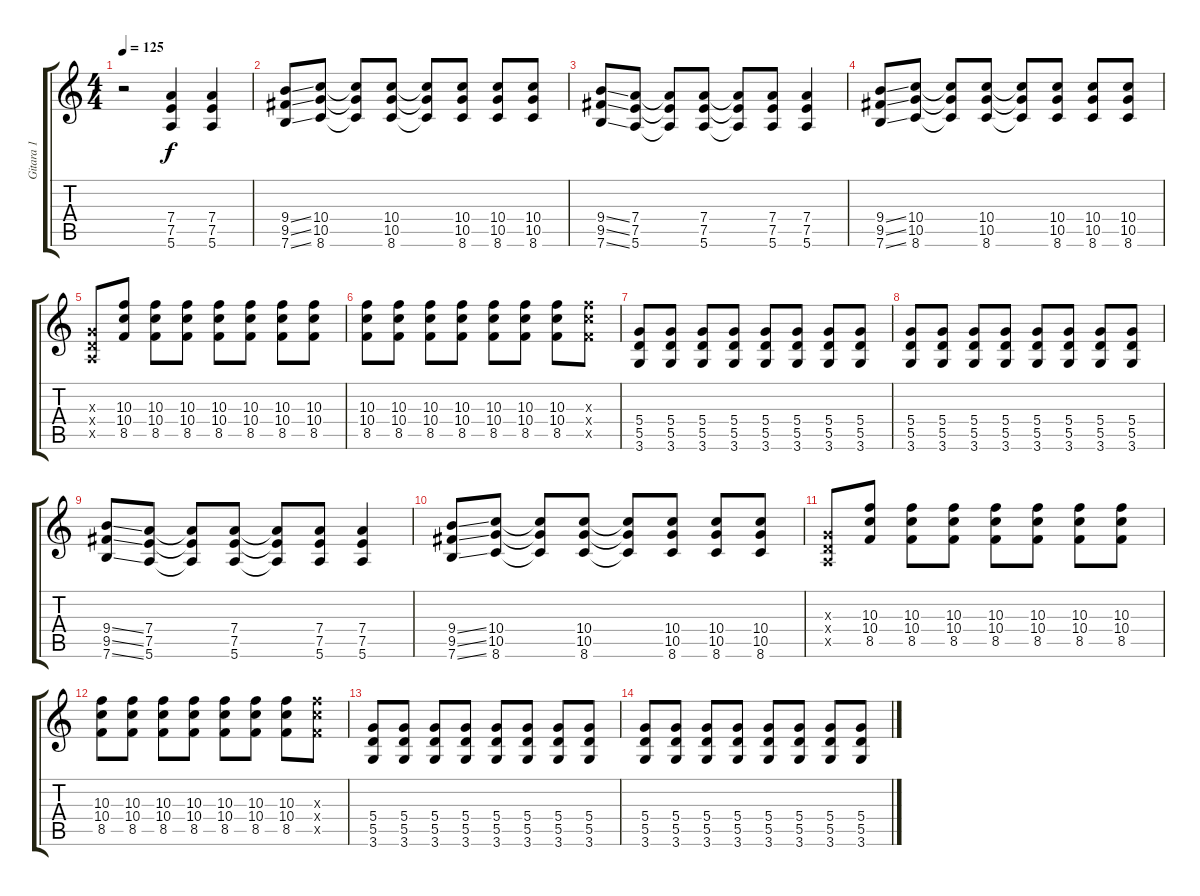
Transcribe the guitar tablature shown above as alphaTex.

\track ("Gitara 1" "Gitara 1") {instrument overdrivenguitar}
\staff {score tabs}
\tuning (E4 B3 G3 D3 A2 E2) {hide}
\ts (4 4)
\tempo 125
\clef g2
\ks c
r.2{dy f instrument overdrivenguitar} (7.4 7.5 5.6).4 (7.4 7.5 5.6).4 |
(9.4{ss} 9.5{ss} 7.6{ss}).8 (10.4 10.5 8.6).8 (10.4{t} 10.5{t} 8.6{t}).8 (10.4 10.5 8.6).8 (10.4{t} 10.5{t} 8.6{t}).8 (10.4 10.5 8.6).8 (10.4 10.5 8.6).8 (10.4 10.5 8.6).8 |
(9.4{ss} 9.5{ss} 7.6{ss}).8 (7.4 7.5 5.6).8 (7.4{t} 7.5{t} 5.6{t}).8 (7.4 7.5 5.6).8 (7.4{t} 7.5{t} 5.6{t}).8 (7.4 7.5 5.6).8 (7.4 7.5 5.6).4 |
(9.4{ss} 9.5{ss} 7.6{ss}).8 (10.4 10.5 8.6).8 (10.4{t} 10.5{t} 8.6{t}).8 (10.4 10.5 8.6).8 (10.4{t} 10.5{t} 8.6{t}).8 (10.4 10.5 8.6).8 (10.4 10.5 8.6).8 (10.4 10.5 8.6).8 |
(0.3{x} 0.4{x} 0.5{x}).8 (10.3 10.4 8.5).8 (10.3 10.4 8.5).8 (10.3 10.4 8.5).8 (10.3 10.4 8.5).8 (10.3 10.4 8.5).8 (10.3 10.4 8.5).8 (10.3 10.4 8.5).8 |
(10.3 10.4 8.5).8 (10.3 10.4 8.5).8 (10.3 10.4 8.5).8 (10.3 10.4 8.5).8 (10.3 10.4 8.5).8 (10.3 10.4 8.5).8 (10.3 10.4 8.5).8 (10.3{x} 10.4{x} 8.5{x}).8 |
(5.4 5.5 3.6).8 (5.4 5.5 3.6).8 (5.4 5.5 3.6).8 (5.4 5.5 3.6).8 (5.4 5.5 3.6).8 (5.4 5.5 3.6).8 (5.4 5.5 3.6).8 (5.4 5.5 3.6).8 |
(5.4 5.5 3.6).8 (5.4 5.5 3.6).8 (5.4 5.5 3.6).8 (5.4 5.5 3.6).8 (5.4 5.5 3.6).8 (5.4 5.5 3.6).8 (5.4 5.5 3.6).8 (5.4 5.5 3.6).8 |
(9.4{ss} 9.5{ss} 7.6{ss}).8 (7.4 7.5 5.6).8 (7.4{t} 7.5{t} 5.6{t}).8 (7.4 7.5 5.6).8 (7.4{t} 7.5{t} 5.6{t}).8 (7.4 7.5 5.6).8 (7.4 7.5 5.6).4 |
(9.4{ss} 9.5{ss} 7.6{ss}).8 (10.4 10.5 8.6).8 (10.4{t} 10.5{t} 8.6{t}).8 (10.4 10.5 8.6).8 (10.4{t} 10.5{t} 8.6{t}).8 (10.4 10.5 8.6).8 (10.4 10.5 8.6).8 (10.4 10.5 8.6).8 |
(0.3{x} 0.4{x} 0.5{x}).8 (10.3 10.4 8.5).8 (10.3 10.4 8.5).8 (10.3 10.4 8.5).8 (10.3 10.4 8.5).8 (10.3 10.4 8.5).8 (10.3 10.4 8.5).8 (10.3 10.4 8.5).8 |
(10.3 10.4 8.5).8 (10.3 10.4 8.5).8 (10.3 10.4 8.5).8 (10.3 10.4 8.5).8 (10.3 10.4 8.5).8 (10.3 10.4 8.5).8 (10.3 10.4 8.5).8 (10.3{x} 10.4{x} 8.5{x}).8 |
(5.4 5.5 3.6).8 (5.4 5.5 3.6).8 (5.4 5.5 3.6).8 (5.4 5.5 3.6).8 (5.4 5.5 3.6).8 (5.4 5.5 3.6).8 (5.4 5.5 3.6).8 (5.4 5.5 3.6).8 |
(5.4 5.5 3.6).8 (5.4 5.5 3.6).8 (5.4 5.5 3.6).8 (5.4 5.5 3.6).8 (5.4 5.5 3.6).8 (5.4 5.5 3.6).8 (5.4 5.5 3.6).8 (5.4 5.5 3.6).8
